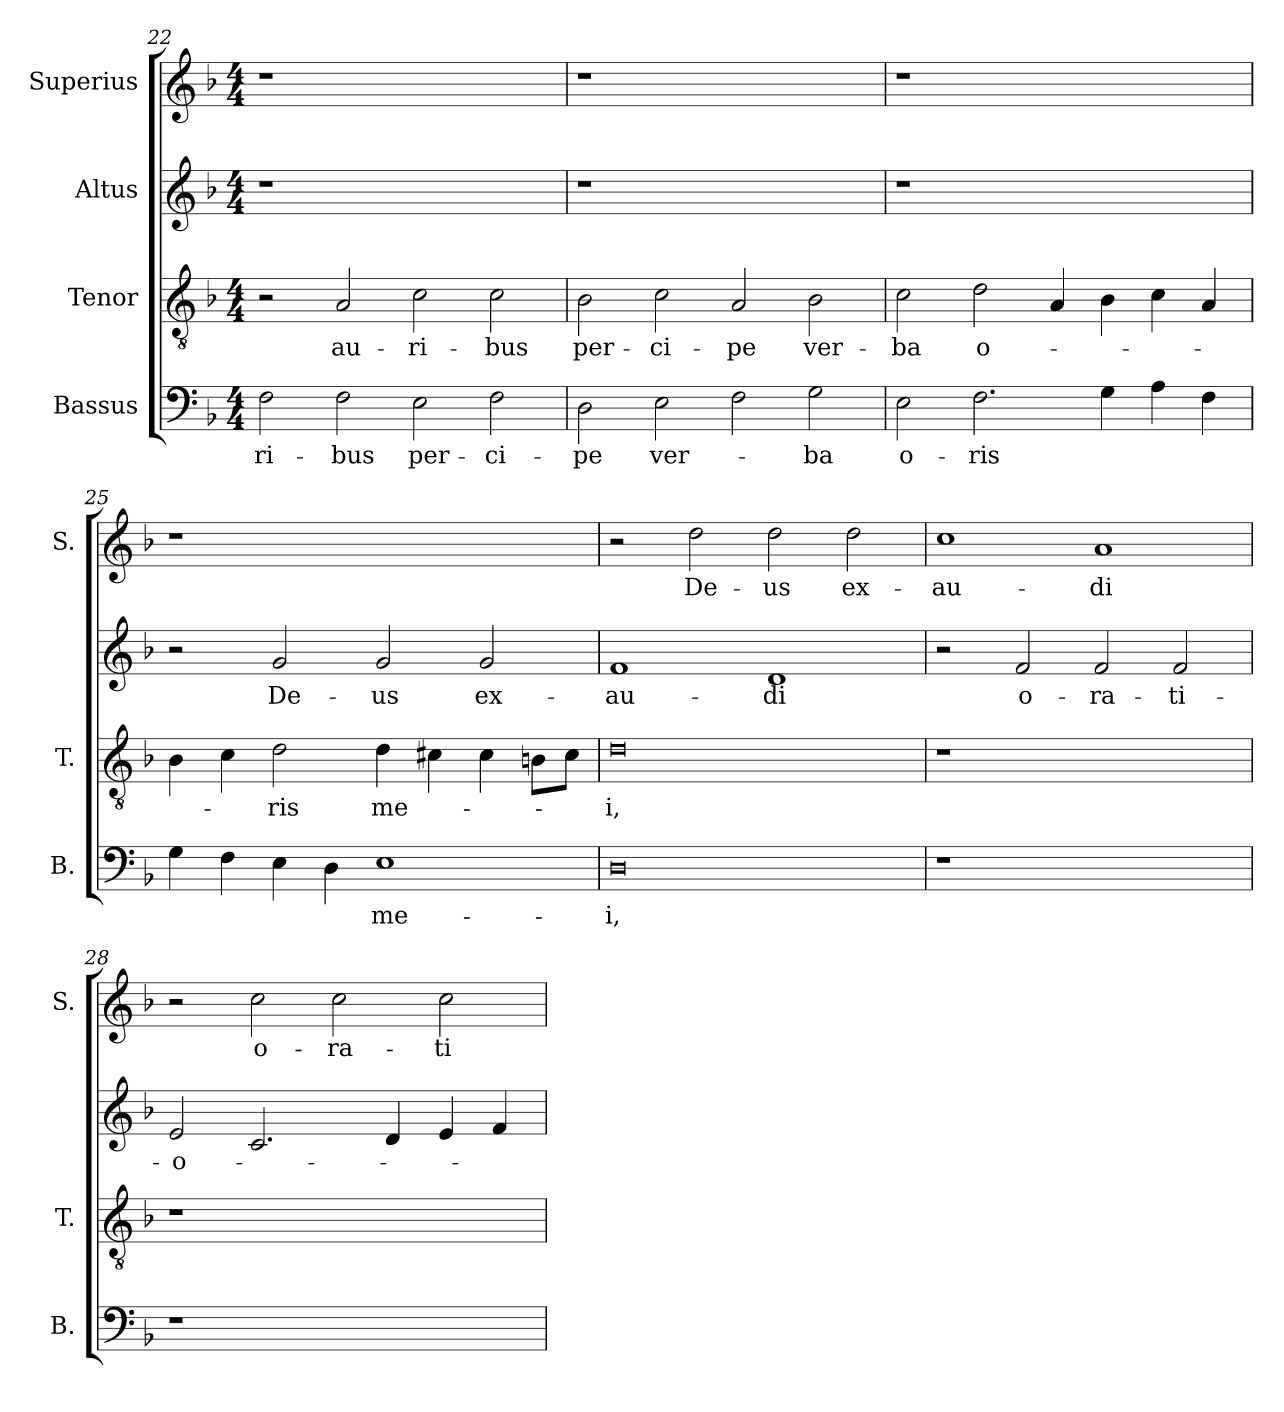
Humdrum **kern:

**kern	**text	**kern	**text	**kern	**text	**kern	**text
*part4	*part4	*part3	*part3	*part2	*part2	*part1	*part1
*staff4	*staff4	*staff3	*staff3	*staff2	*staff2	*staff1	*staff1
*I"Bassus	*	*I"Tenor	*	*I"Altus	*	*I"Superius	*
*I'B.	*	*I'T.	*	*	*	*I'S.	*
*clefF4	*	*clefGv2	*	*clefG2	*	*clefG2	*
*	*	*ITrd7c12	*	*	*	*	*
*k[b-]	*	*k[b-]	*	*k[b-]	*	*k[b-]	*
*F:	*	*F:	*	*F:	*	*F:	*
*M4/4	*	*M4/4	*	*M4/4	*	*M4/4	*
=22	=22	=22	=22	=22	=22	=22	=22
!	!LO:LY:b:color=#000000	!	!	!LO:N:vis=1	!	!LO:N:vis=1	!
2Fi\	-ri-	2r	.	1r	.	1r	.
!	!LO:LY:b:color=#000000	!	!	!	!	!	!
!	!	!	!LO:LY:b:color=#000000	!	!	!	!
2Fi\	-bus	2AAi/	au-	.	.	.	.
!	!LO:LY:b:color=#000000	!	!	!	!	!	!
!	!	!	!LO:LY:b:color=#000000	!	!	!	!
2Ei\	per-	2Ci\	-ri-	1ryy	.	1ryy	.
!	!LO:LY:b:color=#000000	!	!	!	!	!	!
!	!	!	!LO:LY:b:color=#000000	!	!	!	!
2Fi\	-ci-	2Ci\	-bus	.	.	.	.
=23	=23	=23	=23	=23	=23	=23	=23
!	!LO:LY:b:color=#000000	!	!	!	!	!	!
!	!	!	!LO:LY:b:color=#000000	!LO:N:vis=1	!	!LO:N:vis=1	!
2Di\	-pe	2BB-i\	per-	1r	.	1r	.
!	!LO:LY:b:color=#000000	!	!	!	!	!	!
!	!	!	!LO:LY:b:color=#000000	!	!	!	!
2Ei\	ver-	2Ci\	-ci-	.	.	.	.
!	!	!	!LO:LY:b:color=#000000	!	!	!	!
2Fi\	.	2AAi/	-pe	1ryy	.	1ryy	.
!	!LO:LY:b:color=#000000	!	!	!	!	!	!
!	!	!	!LO:LY:b:color=#000000	!	!	!	!
2Gi\	-ba	2BB-i\	ver-	.	.	.	.
=24	=24	=24	=24	=24	=24	=24	=24
!	!LO:LY:b:color=#000000	!	!	!	!	!	!
!	!	!	!LO:LY:b:color=#000000	!LO:N:vis=1	!	!LO:N:vis=1	!
2Ei\	o-	2Ci\	-ba	1r	.	1r	.
!	!LO:LY:b:color=#000000	!	!	!	!	!	!
!	!	!	!LO:LY:b:color=#000000	!	!	!	!
2.Fi\	-ris	2Di\	o-	.	.	.	.
.	.	4AAi/	.	1ryy	.	1ryy	.
4Gi\	.	4BB-i\	.	.	.	.	.
4Ai\	.	4Ci\	.	.	.	.	.
4Fi\	.	4AAi/	.	.	.	.	.
!!LO:LB:g=z
=25	=25	=25	=25	=25	=25	=25	=25
!	!	!	!	!	!	!LO:N:vis=1	!
4Gi\	.	4BB-i\	.	2r	.	1r	.
4Fi\	.	4Ci\	.	.	.	.	.
!	!	!	!LO:LY:b:color=#000000	!	!	!	!
!	!	!	!	!	!LO:LY:b:color=#000000	!	!
4Ei\	.	2Di\	-ris	2gi/	De-	.	.
4Di\	.	.	.	.	.	.	.
!	!LO:LY:b:color=#000000	!	!	!	!	!	!
!	!	!	!LO:LY:b:color=#000000	!	!	!	!
!	!	!	!	!	!LO:LY:b:color=#000000	!	!
1Ei	me-	4Di\	me-	2gi/	-us	1ryy	.
.	.	4C#Xi\	.	.	.	.	.
!	!	!	!	!	!LO:LY:b:color=#000000	!	!
.	.	4C#i\	.	2gi/	ex-	.	.
.	.	8BBni\L	.	.	.	.	.
.	.	8C#i\J	.	.	.	.	.
=26	=26	=26	=26	=26	=26	=26	=26
!	!LO:LY:b:color=#000000	!	!	!	!	!	!
!	!	!	!LO:LY:b:color=#000000	!	!	!	!
!	!	!	!	!	!LO:LY:b:color=#000000	!	!
0Di	-i,	0Di	-i,	1fi	-au-	2r	.
!	!	!	!	!	!	!	!LO:LY:b:color=#000000
.	.	.	.	.	.	2ddi\	De-
!	!	!	!	!	!LO:LY:b:color=#000000	!	!
!	!	!	!	!	!	!	!LO:LY:b:color=#000000
.	.	.	.	1di	-di	2ddi\	-us
!	!	!	!	!	!	!	!LO:LY:b:color=#000000
.	.	.	.	.	.	2ddi\	ex-
=27	=27	=27	=27	=27	=27	=27	=27
!LO:N:vis=1	!	!LO:N:vis=1	!	!	!	!	!
!	!	!	!	!	!	!	!LO:LY:b:color=#000000
1r	.	1r	.	2r	.	1cci	-au-
!	!	!	!	!	!LO:LY:b:color=#000000	!	!
.	.	.	.	2fi/	o-	.	.
!	!	!	!	!	!LO:LY:b:color=#000000	!	!
!	!	!	!	!	!	!	!LO:LY:b:color=#000000
1ryy	.	1ryy	.	2fi/	-ra-	1ai	-di
!	!	!	!	!	!LO:LY:b:color=#000000	!	!
.	.	.	.	2fi/	-ti-	.	.
=28	=28	=28	=28	=28	=28	=28	=28
!LO:N:vis=1	!	!LO:N:vis=1	!	!	!	!	!
!	!	!	!	!	!LO:LY:b:color=#000000	!	!
1r	.	1r	.	2ei/	-o-	2r	.
!	!	!	!	!	!	!	!LO:LY:b:color=#000000
.	.	.	.	2.ci/	.	2cci\	o-
!	!	!	!	!	!	!	!LO:LY:b:color=#000000
1ryy	.	1ryy	.	.	.	2cci\	-ra-
.	.	.	.	4di/	.	.	.
!	!	!	!	!	!	!	!LO:LY:b:color=#000000
.	.	.	.	4ei/	.	2cci\	-ti-
.	.	.	.	4fi/	.	.	.
=	=	=	=	=	=	=	=
*-	*-	*-	*-	*-	*-	*-	*-
